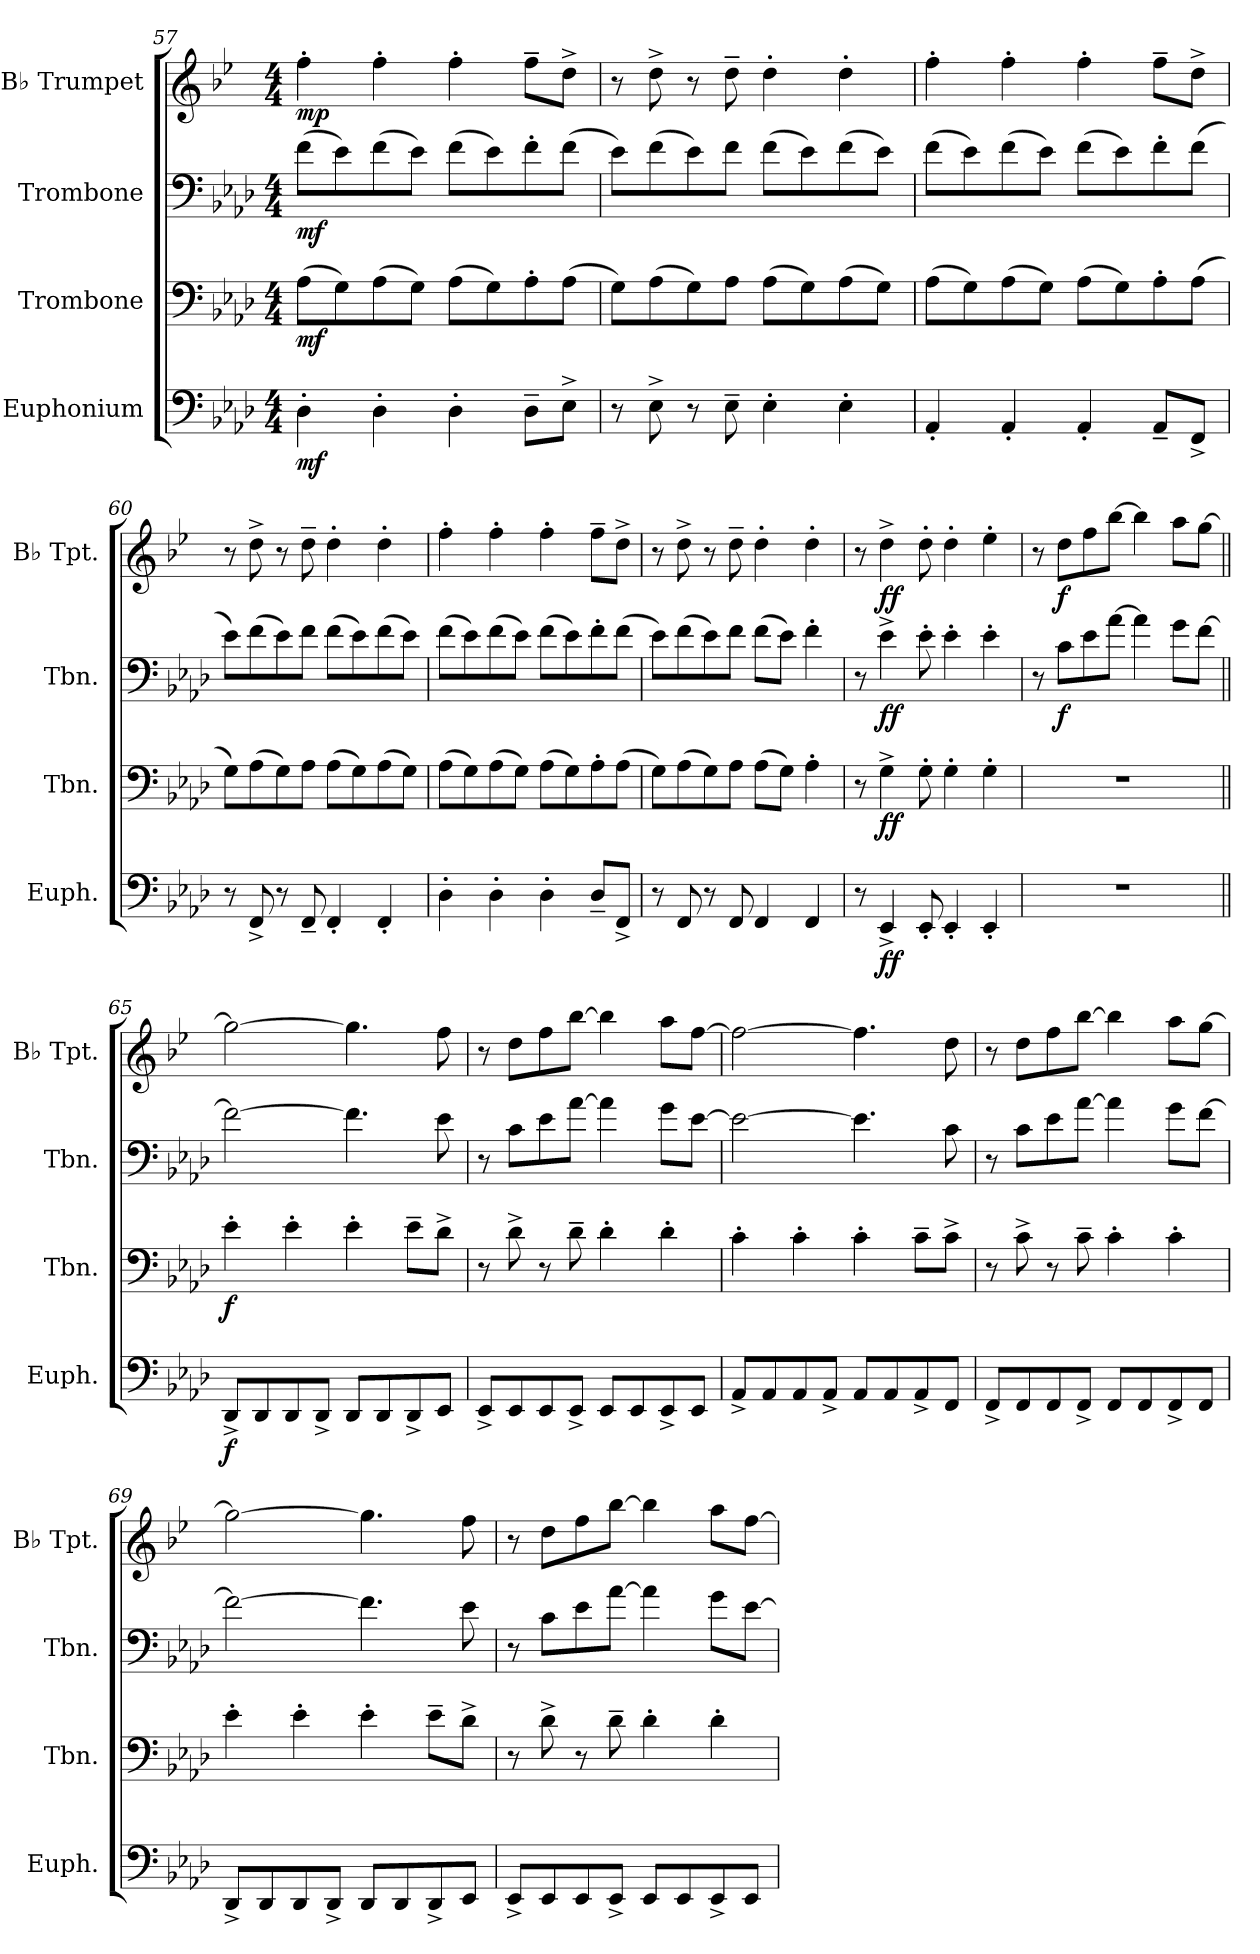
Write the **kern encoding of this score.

**kern	**dynam	**kern	**dynam	**kern	**dynam	**kern	**dynam
*part4	*part4	*part3	*part3	*part2	*part2	*part1	*part1
*staff4	*staff4	*staff3	*staff3	*staff2	*staff2	*staff1	*staff1
*I"Euphonium	*	*I"Trombone	*	*I"Trombone	*	*I"B♭ Trumpet	*
*I'Euph.	*	*I'Tbn.	*	*I'Tbn.	*	*I'B♭ Tpt.	*
*clefF4	*	*clefF4	*	*clefF4	*	*clefG2	*
*	*	*	*	*	*	*ITrd1c2	*
*k[b-e-a-d-]	*	*k[b-e-a-d-]	*	*k[b-e-a-d-]	*	*k[b-e-a-d-]	*
*M4/4	*	*M4/4	*	*M4/4	*	*M4/4	*
=57	=57	=57	=57	=57	=57	=57	=57
!	!LO:DY:b	!	!LO:DY:b	!	!LO:DY:b	!	!LO:DY:b
4D-'\	mf	(>8A-\L	mf	(>8f\L	mf	4ee-'\	mp
.	.	8G\)	.	8e-\)	.	.	.
4D-'\	.	(>8A-\	.	(>8f\	.	4ee-'\	.
.	.	8G\J)	.	8e-\J)	.	.	.
4D-'\	.	(>8A-\L	.	(>8f\L	.	4ee-'\	.
.	.	8G\)	.	8e-\)	.	.	.
8D-~\L	.	8A-'\	.	8f'\	.	8ee-~\L	.
8E-^\J	.	(>8A-\J	.	(>8f\J	.	8cc^\J	.
=58	=58	=58	=58	=58	=58	=58	=58
8r	.	8G\L)	.	8e-\L)	.	8r	.
8E-^\	.	(>8A-\	.	(>8f\	.	8cc^\	.
8r	.	8G\)	.	8e-\)	.	8r	.
8E-~\	.	8A-\J	.	8f\J	.	8cc~\	.
4E-'\	.	(>8A-\L	.	(>8f\L	.	4cc'\	.
.	.	8G\)	.	8e-\)	.	.	.
4E-'\	.	(>8A-\	.	(>8f\	.	4cc'\	.
.	.	8G\J)	.	8e-\J)	.	.	.
=59	=59	=59	=59	=59	=59	=59	=59
4AA-'/	.	(>8A-\L	.	(>8f\L	.	4ee-'\	.
.	.	8G\)	.	8e-\)	.	.	.
4AA-'/	.	(>8A-\	.	(>8f\	.	4ee-'\	.
.	.	8G\J)	.	8e-\J)	.	.	.
4AA-'/	.	(>8A-\L	.	(>8f\L	.	4ee-'\	.
.	.	8G\)	.	8e-\)	.	.	.
8AA-~/L	.	8A-'\	.	8f'\	.	8ee-~\L	.
8FF^/J	.	(>8A-\J	.	(>8f\J	.	8cc^\J	.
!!LO:LB:g=z
=60	=60	=60	=60	=60	=60	=60	=60
8r	.	8G\L)	.	8e-\L)	.	8r	.
8FF^/	.	(>8A-\	.	(>8f\	.	8cc^\	.
8r	.	8G\)	.	8e-\)	.	8r	.
8FF~/	.	8A-\J	.	8f\J	.	8cc~\	.
4FF'/	.	(>8A-\L	.	(>8f\L	.	4cc'\	.
.	.	8G\)	.	8e-\)	.	.	.
4FF'/	.	(>8A-\	.	(>8f\	.	4cc'\	.
.	.	8G\J)	.	8e-\J)	.	.	.
=61	=61	=61	=61	=61	=61	=61	=61
4D-'\	.	(>8A-\L	.	(>8f\L	.	4ee-'\	.
.	.	8G\)	.	8e-\)	.	.	.
4D-'\	.	(>8A-\	.	(>8f\	.	4ee-'\	.
.	.	8G\J)	.	8e-\J)	.	.	.
4D-'\	.	(>8A-\L	.	(>8f\L	.	4ee-'\	.
.	.	8G\)	.	8e-\)	.	.	.
8D-~/L	.	8A-'\	.	8f'\	.	8ee-~\L	.
8FF^/J	.	(>8A-\J	.	(>8f\J	.	8cc^\J	.
=62	=62	=62	=62	=62	=62	=62	=62
8r	.	8G\L)	.	8e-\L)	.	8r	.
8FF/	.	(>8A-\	.	(>8f\	.	8cc^\	.
8r	.	8G\)	.	8e-\)	.	8r	.
8FF/	.	8A-\J	.	8f\J	.	8cc~\	.
4FF/	.	(>8A-\L	.	(>8f\L	.	4cc'\	.
.	.	8G\J)	.	8e-\J)	.	.	.
4FF/	.	4A-'\	.	4f'\	.	4cc'\	.
=63	=63	=63	=63	=63	=63	=63	=63
8r	.	8r	.	8r	.	8r	.
!	!LO:DY:b	!	!LO:DY:b	!	!LO:DY:b	!	!LO:DY:b
4EE-^/	ff	4G^\	ff	4e-^\	ff	4cc^\	ff
8EE-'/	.	8G'\	.	8e-'\	.	8cc'\	.
4EE-'/	.	4G'\	.	4e-'\	.	4cc'\	.
4EE-'/	.	4G'\	.	4e-'\	.	4dd-'\	.
!!LO:PB:g=z
=64	=64	=64	=64	=64	=64	=64	=64
1r	.	1r	.	8r	.	8r	.
!	!	!	!	!	!LO:DY:b	!	!LO:DY:b
.	.	.	.	8c\L	f	8cc\L	f
.	.	.	.	8e-\	.	8ee-\	.
.	.	.	.	[8a-\J	.	[8aa-\J	.
.	.	.	.	4a-\]	.	4aa-\]	.
.	.	.	.	8g\L	.	8gg\L	.
.	.	.	.	[8f\J	.	[8ff\J	.
=65||	=65||	=65||	=65||	=65||	=65||	=65||	=65||
!	!LO:DY:b	!	!LO:DY:b	!	!	!	!
8DD-^/L	f	4e-'\	f	2f\_	.	2ff\_	.
8DD-/	.	.	.	.	.	.	.
8DD-/	.	4e-'\	.	.	.	.	.
8DD-^/J	.	.	.	.	.	.	.
8DD-/L	.	4e-'\	.	4.f\]	.	4.ff\]	.
8DD-/	.	.	.	.	.	.	.
8DD-^/	.	8e-~\L	.	.	.	.	.
8EE-/J	.	8d-^\J	.	8e-\	.	8ee-\	.
=66	=66	=66	=66	=66	=66	=66	=66
8EE-^/L	.	8r	.	8r	.	8r	.
8EE-/	.	8d-^\	.	8c\L	.	8cc\L	.
8EE-/	.	8r	.	8e-\	.	8ee-\	.
8EE-^/J	.	8d-~\	.	[8a-\J	.	[8aa-\J	.
8EE-/L	.	4d-'\	.	4a-\]	.	4aa-\]	.
8EE-/	.	.	.	.	.	.	.
8EE-^/	.	4d-'\	.	8g\L	.	8gg\L	.
8EE-/J	.	.	.	[8e-\J	.	[8ee-\J	.
=67	=67	=67	=67	=67	=67	=67	=67
8AA-^/L	.	4c'\	.	2e-\_	.	2ee-\_	.
8AA-/	.	.	.	.	.	.	.
8AA-/	.	4c'\	.	.	.	.	.
8AA-^/J	.	.	.	.	.	.	.
8AA-/L	.	4c'\	.	4.e-\]	.	4.ee-\]	.
8AA-/	.	.	.	.	.	.	.
8AA-^/	.	8c~\L	.	.	.	.	.
8FF/J	.	8c^\J	.	8c\	.	8cc\	.
!!LO:LB:g=z
=68	=68	=68	=68	=68	=68	=68	=68
8FF^/L	.	8r	.	8r	.	8r	.
8FF/	.	8c^\	.	8c\L	.	8cc\L	.
8FF/	.	8r	.	8e-\	.	8ee-\	.
8FF^/J	.	8c~\	.	[8a-\J	.	[8aa-\J	.
8FF/L	.	4c'\	.	4a-\]	.	4aa-\]	.
8FF/	.	.	.	.	.	.	.
8FF^/	.	4c'\	.	8g\L	.	8gg\L	.
8FF/J	.	.	.	[8f\J	.	[8ff\J	.
=69	=69	=69	=69	=69	=69	=69	=69
8DD-^/L	.	4e-'\	.	2f\_	.	2ff\_	.
8DD-/	.	.	.	.	.	.	.
8DD-/	.	4e-'\	.	.	.	.	.
8DD-^/J	.	.	.	.	.	.	.
8DD-/L	.	4e-'\	.	4.f\]	.	4.ff\]	.
8DD-/	.	.	.	.	.	.	.
8DD-^/	.	8e-~\L	.	.	.	.	.
8EE-/J	.	8d-^\J	.	8e-\	.	8ee-\	.
=70	=70	=70	=70	=70	=70	=70	=70
8EE-^/L	.	8r	.	8r	.	8r	.
8EE-/	.	8d-^\	.	8c\L	.	8cc\L	.
8EE-/	.	8r	.	8e-\	.	8ee-\	.
8EE-^/J	.	8d-~\	.	[8a-\J	.	[8aa-\J	.
8EE-/L	.	4d-'\	.	4a-\]	.	4aa-\]	.
8EE-/	.	.	.	.	.	.	.
8EE-^/	.	4d-'\	.	8g\L	.	8gg\L	.
8EE-/J	.	.	.	[8e-\J	.	[8ee-\J	.
=	=	=	=	=	=	=	=
*-	*-	*-	*-	*-	*-	*-	*-
